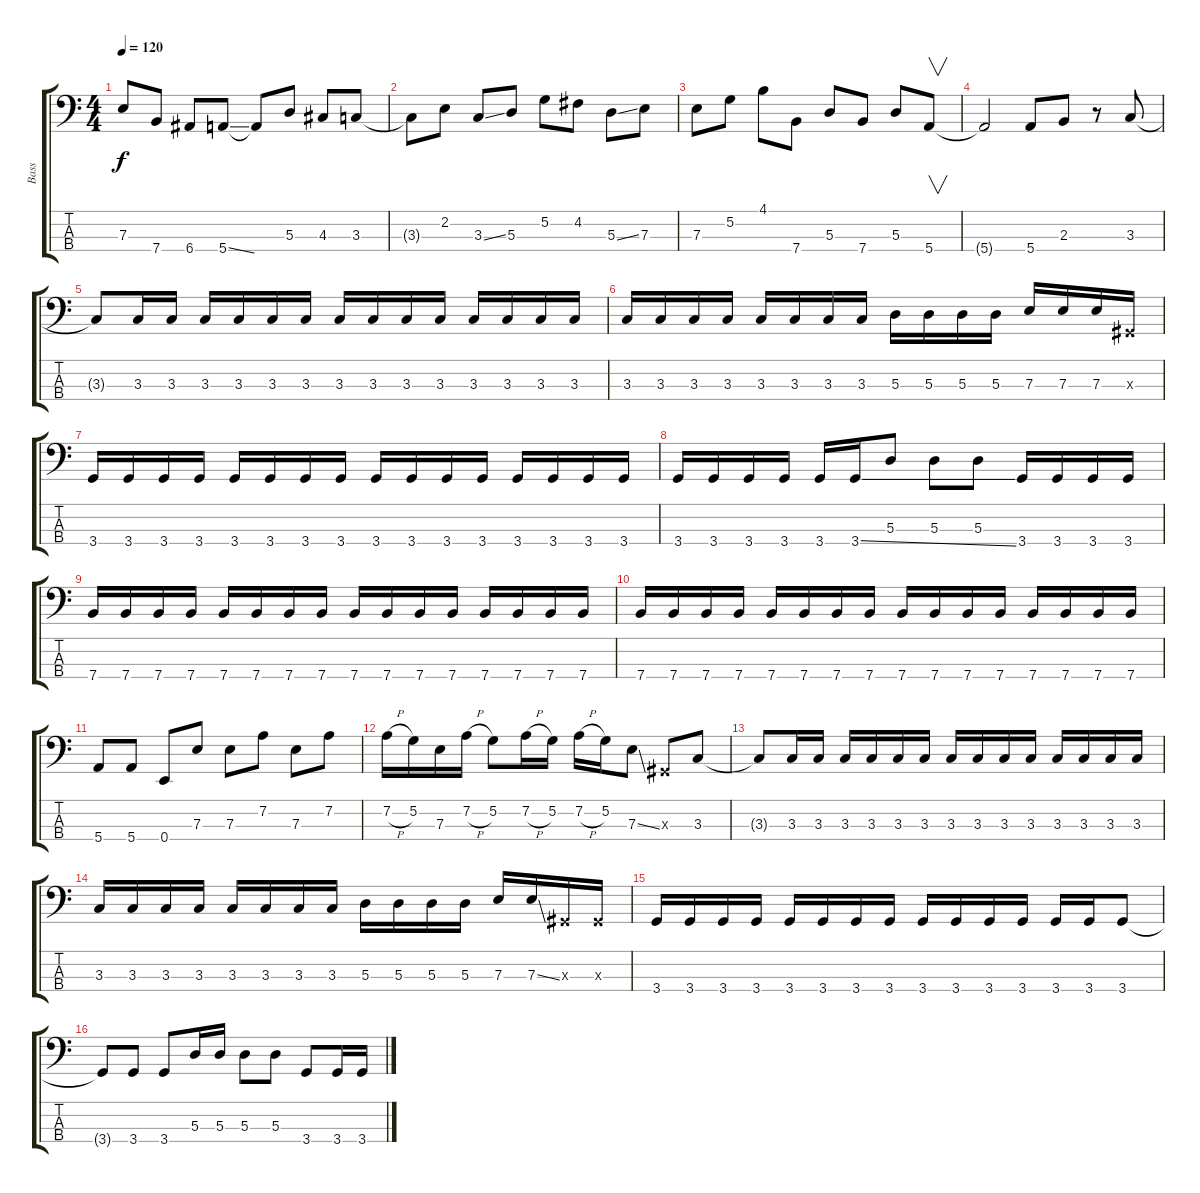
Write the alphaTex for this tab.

\track ("Bass" "Bass") {instrument electricbassfinger}
\staff {score tabs}
\tuning (G2 D2 A1 E1) {hide}
\ts (4 4)
\tempo 120
\clef f4
\ks c
7.3.8{dy f} 7.4.8 6.4.8 5.4{ss}.8 5.4{t}.8 5.3.8 4.3.8 3.3.8 |
3.3{t}.8 2.2.8 3.3{ss}.8 5.3.8 5.2.8 4.2.8 5.3{ss}.8 7.3.8 |
7.3.8 5.2.8 4.1.8 7.4.8 5.3.8 7.4.8 5.3.8 5.4.8{v} |
5.4{t}.2 5.4.8 2.3.8 r.8 3.3.8 |
3.3{t}.8 3.3.16 3.3.16 3.3.16 3.3.16 3.3.16 3.3.16 3.3.16 3.3.16 3.3.16 3.3.16 3.3.16 3.3.16 3.3.16 3.3.16 |
3.3.16 3.3.16 3.3.16 3.3.16 3.3.16 3.3.16 3.3.16 3.3.16 5.3.16 5.3.16 5.3.16 5.3.16 7.3.16 7.3.16 7.3.16 -1.3{x}.16 |
3.4.16 3.4.16 3.4.16 3.4.16 3.4.16 3.4.16 3.4.16 3.4.16 3.4.16 3.4.16 3.4.16 3.4.16 3.4.16 3.4.16 3.4.16 3.4.16 |
3.4.16 3.4.16 3.4.16 3.4.16 3.4.16 3.4{ss}.16 5.3.8 5.3.8 5.3.8 3.4.16 3.4.16 3.4.16 3.4.16 |
7.4.16 7.4.16 7.4.16 7.4.16 7.4.16 7.4.16 7.4.16 7.4.16 7.4.16 7.4.16 7.4.16 7.4.16 7.4.16 7.4.16 7.4.16 7.4.16 |
7.4.16 7.4.16 7.4.16 7.4.16 7.4.16 7.4.16 7.4.16 7.4.16 7.4.16 7.4.16 7.4.16 7.4.16 7.4.16 7.4.16 7.4.16 7.4.16 |
5.4.8 5.4.8 0.4.8 7.3.8 7.3.8 7.2.8 7.3.8 7.2.8 |
7.2{h}.16 5.2.16 7.3.16 7.2{h}.16 5.2.8 7.2{h}.16 5.2.16 7.2{h}.16 5.2.16 7.3{ss}.8 -1.3{x}.8 3.3.8 |
3.3{t}.8 3.3.16 3.3.16 3.3.16 3.3.16 3.3.16 3.3.16 3.3.16 3.3.16 3.3.16 3.3.16 3.3.16 3.3.16 3.3.16 3.3.16 |
3.3.16 3.3.16 3.3.16 3.3.16 3.3.16 3.3.16 3.3.16 3.3.16 5.3.16 5.3.16 5.3.16 5.3.16 7.3.16 7.3{ss}.16 -1.3{x}.16 -1.3{x}.16 |
3.4.16 3.4.16 3.4.16 3.4.16 3.4.16 3.4.16 3.4.16 3.4.16 3.4.16 3.4.16 3.4.16 3.4.16 3.4.16 3.4.16 3.4.8 |
3.4{t}.8 3.4.8 3.4.8 5.3.16 5.3.16 5.3.8 5.3.8 3.4.8 3.4.16 3.4{ss}.16
